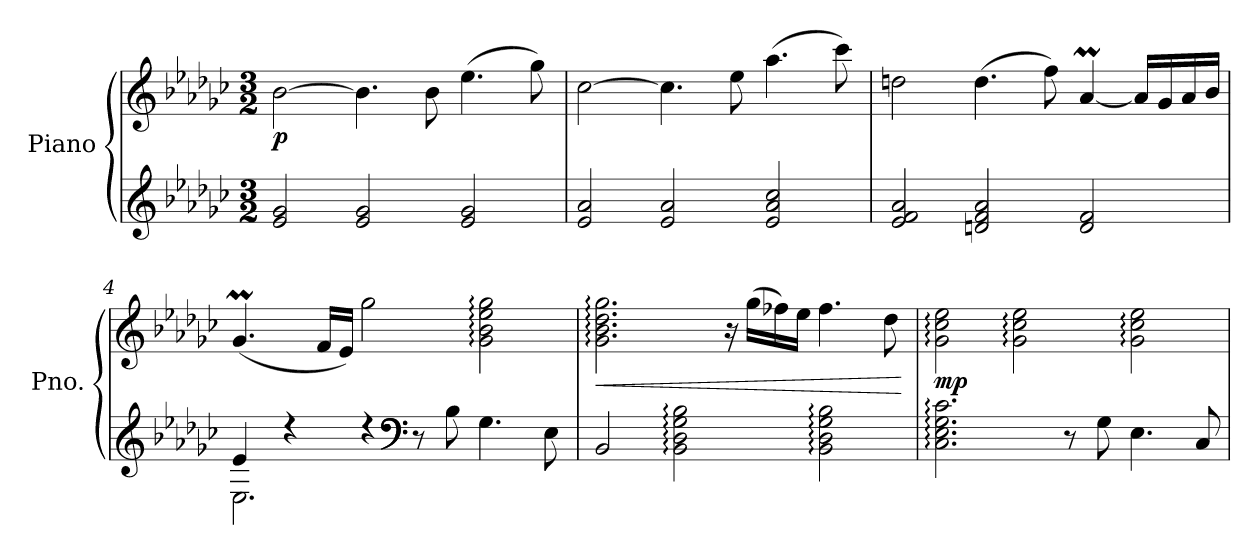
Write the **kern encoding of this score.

**kern	**kern	**dynam
*part1	*part1	*part1
*staff2	*staff1	*staff1/2
*I"Piano	*	*
*I'Pno.	*	*
*clefG2	*clefG2	*
*k[b-e-a-d-g-c-]	*k[b-e-a-d-g-c-]	*
*M3/2	*M3/2	*
*MM74	*MM74	*
=1	=1	=1
!	!	!LO:DY:b
2e-/ 2g-/	[2b-\	p
2e-/ 2g-/	4.b-\]	.
.	8b-\	.
2e-/ 2g-/	(>4.ee-\	.
.	8gg-\)	.
=2	=2	=2
2e-/ 2a-/	[2cc-\	.
2e-/ 2a-/	4.cc-\]	.
.	8ee-\	.
2e-/ 2a-/ 2cc-/	(>4.aa-\	.
.	8ccc-\)	.
=3	=3	=3
2e-/ 2f/ 2a-/	2ddn\	.
2dn/ 2f/ 2a-/	(>4.dd\	.
.	8ff\)	.
2d/ 2f/	[4a-M/	.
.	16a-/LL]	.
.	16g-/	.
.	16a-/	.
.	16b-/JJ	.
=4	=4	=4
*^	*	*
4e-/	2.E-\	(<4.g-M/	.
4r	.	.	.
.	.	16f/LL	.
.	.	16e-/JJ)	.
4r	.	2gg-\	.
*clefF4	*	*	*
8r	2.ryy	.	.
8B-\	.	.	.
4.G-\	.	2g-\: 2b-\: 2ee-\: 2gg-\:	.
8E-\	.	.	.
*v	*v	*	*
!!LO:LB:g=z
=5	=5	=5
!	!	!LO:HP:b
2BB-/	2.g-\: 2.b-\: 2.dd-\: 2.gg-\:	<
2BB-\: 2D-\: 2G-\: 2B-\:	.	.
.	16r	.
.	(>16gg-\LL	.
.	16ff-X\)	.
.	16ee-\JJ	.
2BB-\: 2D-\: 2G-\: 2B-\:	4.ff-\	.
.	8dd-\	.
.	.	[
=6	=6	=6
!	!	!LO:DY:b
2.C-\: 2.E-\: 2.G-\: 2.c-\:	2g-\: 2cc-\: 2ee-\:	mp
.	2g-\: 2cc-\: 2ee-\:	.
8r	.	.
8G-\	.	.
4.E-\	2g-\: 2cc-\: 2ee-\:	.
8C-/	.	.
=	=	=
*-	*-	*-
